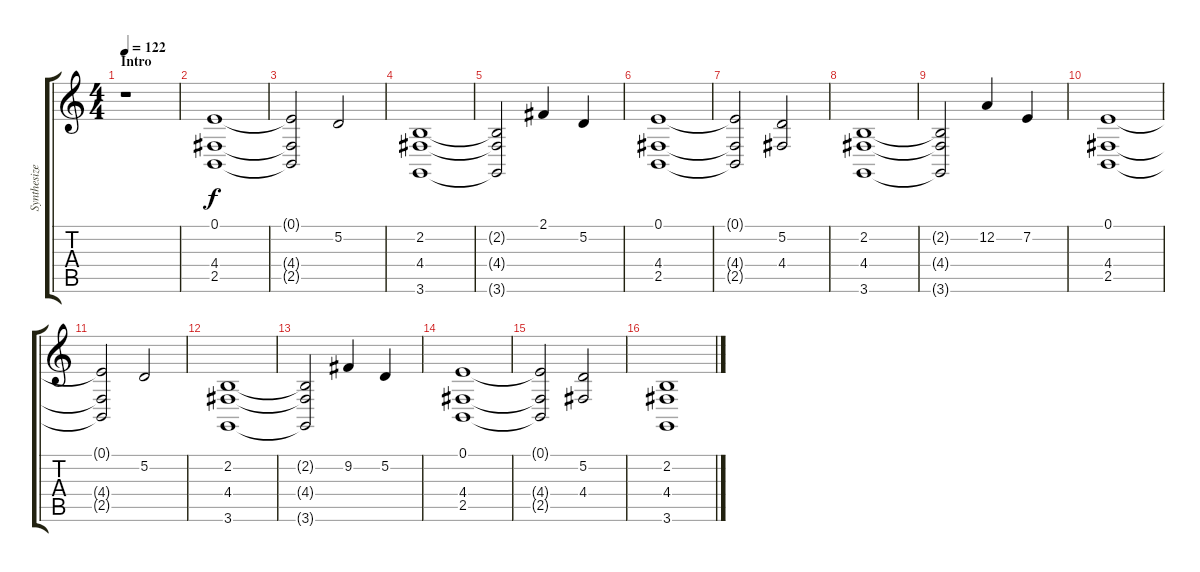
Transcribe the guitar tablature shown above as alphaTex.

\track ("Synthesizer" "Synthesize") {instrument pad8sweep}
\staff {score tabs}
\tuning (E4 A3 G3 D3 A2 E2) {hide}
\ts (4 4)
\section ("" "Intro")
\tempo 122
\clef g2
\ks c
r.1{dy f instrument pad8sweep} |
(0.1 4.4 2.5).1 |
(0.1{t} 4.4{t} 2.5{t}).2 5.2.2 |
(2.2 4.4 3.6).1 |
(2.2{t} 4.4{t} 3.6{t}).2 2.1.4 5.2.4 |
(0.1 4.4 2.5).1 |
(0.1{t} 4.4{t} 2.5{t}).2 (5.2 4.4).2 |
(2.2 4.4 3.6).1 |
(2.2{t} 4.4{t} 3.6{t}).2 12.2.4 7.2.4 |
(0.1 4.4 2.5).1 |
(0.1{t} 4.4{t} 2.5{t}).2 5.2.2 |
(2.2 4.4 3.6).1 |
(2.2{t} 4.4{t} 3.6{t}).2 9.2.4 5.2.4 |
(0.1 4.4 2.5).1 |
(0.1{t} 4.4{t} 2.5{t}).2 (5.2 4.4).2 |
(2.2 4.4 3.6).1
